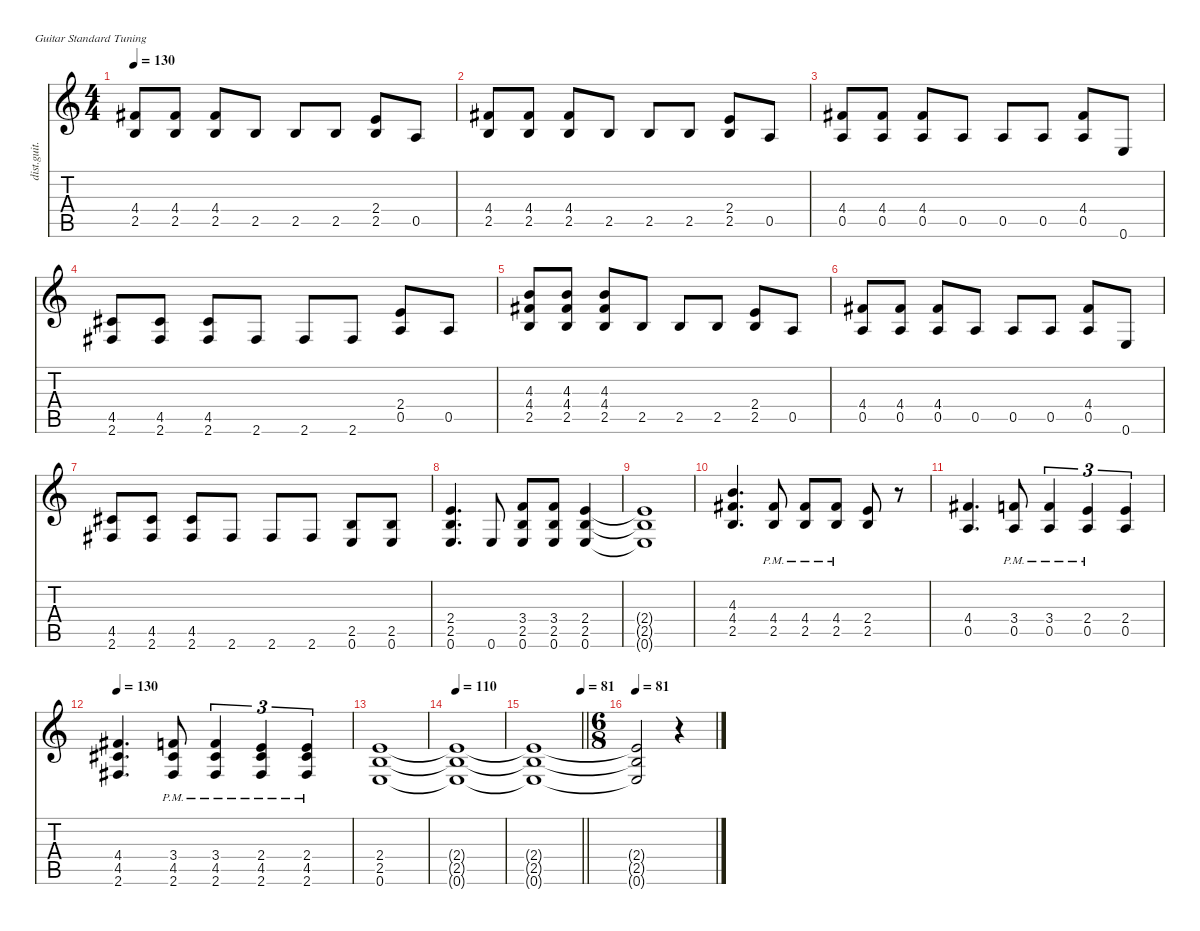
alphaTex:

\defaultSystemsLayout 4
\hideDynamics
\bracketExtendMode nobrackets
\otherSystemsTrackNameOrientation horizontal
\track ("James (Rhythm Guitar)" "dist.guit.") {instrument distortionguitar}
\staff {score tabs}
\tuning (E4 B3 G3 D3 A2 E2)
\ts (4 4)
\tempo 130
\clef g2
\ks c
(4.4{acc #} 2.5).8{dy f beam Up} (4.4{acc #} 2.5).8{beam Up} (4.4{acc #} 2.5).8{beam Up} 2.5.8{beam Up} 2.5.8{beam Up} 2.5.8{beam Up} (2.4 2.5).8{beam Up} 0.5.8{beam Up} |
(4.4{acc #} 2.5).8{beam Up} (4.4{acc #} 2.5).8{beam Up} (4.4{acc #} 2.5).8{beam Up} 2.5.8{beam Up} 2.5.8{beam Up} 2.5.8{beam Up} (2.4 2.5).8{beam Up} 0.5.8{beam Up} |
(4.4{acc #} 0.5).8{beam Up} (4.4{acc #} 0.5).8{beam Up} (4.4{acc #} 0.5).8{beam Up} 0.5.8{beam Up} 0.5.8{beam Up} 0.5.8{beam Up} (4.4{acc #} 0.5).8{beam Up} 0.6.8{beam Up} |
(4.5{acc #} 2.6{acc #}).8{beam Up} (4.5{acc #} 2.6{acc #}).8{beam Up} (4.5{acc #} 2.6{acc #}).8{beam Up} 2.6{acc #}.8{beam Up} 2.6{acc #}.8{beam Up} 2.6{acc #}.8{beam Up} (2.4 0.5).8{beam Up} 0.5.8{beam Up} |
(4.3 4.4{acc #} 2.5).8{beam Up} (4.3 4.4{acc #} 2.5).8{beam Up} (4.3 4.4{acc #} 2.5).8{beam Up} 2.5.8{beam Up} 2.5.8{beam Up} 2.5.8{beam Up} (2.4 2.5).8{beam Up} 0.5.8{beam Up} |
(4.4{acc #} 0.5).8{beam Up} (4.4{acc #} 0.5).8{beam Up} (4.4{acc #} 0.5).8{beam Up} 0.5.8{beam Up} 0.5.8{beam Up} 0.5.8{beam Up} (4.4{acc #} 0.5).8{beam Up} 0.6.8{beam Up} |
(4.5{acc #} 2.6{acc #}).8{beam Up} (4.5{acc #} 2.6{acc #}).8{beam Up} (4.5{acc #} 2.6{acc #}).8{beam Up} 2.6{acc #}.8{beam Up} 2.6{acc #}.8{beam Up} 2.6{acc #}.8{beam Up} (2.5 0.6).8{beam Up} (2.5 0.6).8{beam Up} |
(2.4 2.5 0.6).4{d beam Up} 0.6.8{beam Up} (3.4 2.5 0.6).8{beam Up} (3.4 2.5 0.6).8{beam Up} (2.4 2.5 0.6).4{beam Up} |
(2.4{t} 2.5{t} 0.6{t}).1{beam Up} |
(4.3 4.4{acc #} 2.5).4{d beam Up} (4.4{pm acc #} 2.5{pm}).8{beam Up} (4.4{pm acc #} 2.5{pm}).8{beam Up} (4.4{pm acc #} 2.5{pm}).8{beam Up} (2.4 2.5).8{beam Up} r.8{beam Up} |
(4.4{acc #} 0.5).4{d beam Up} (3.4{pm} 0.5{pm}).8{beam Up} (3.4{pm} 0.5{pm}).4{tu (3 2) beam Up} (2.4{pm} 0.5{pm}).4{tu (3 2) beam Up} (2.4 0.5).4{tu (3 2) beam Up} |
\tempo 130
(4.4{acc #} 4.5{acc #} 2.6{acc #}).4{d beam Up} (3.4{pm} 4.5{pm acc #} 2.6{pm acc #}).8{beam Up} (3.4{pm} 4.5{pm acc #} 2.6{pm acc #}).4{tu (3 2) beam Up} (2.4{pm} 4.5{pm acc #} 2.6{pm acc #}).4{tu (3 2) beam Up} (2.4{pm} 4.5{pm acc #} 2.6{pm acc #}).4{tu (3 2) beam Up} |
(2.4 2.5 0.6).1{beam Up} |
\tempo 110
(2.4{t} 2.5{t} 0.6{t}).1{beam Up} |
\tempo (81 1)
\barLineRight lightlight
(2.4{t} 2.5{t} 0.6{t}).1{beam Up} |
\ts (6 8)
\beaming (8 3 3)
\tempo 81
(2.4{t} 2.5{t} 0.6{t}).2{beam Up} r.4{beam Up}
